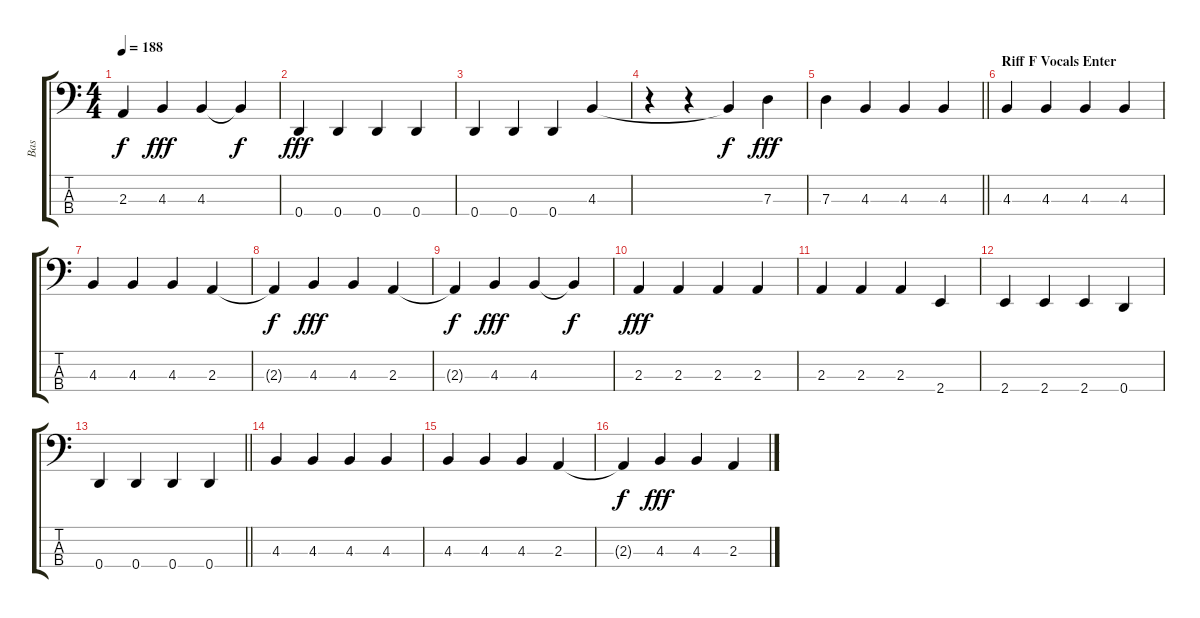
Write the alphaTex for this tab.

\track ("Bas" "Bas") {instrument electricbassfinger}
\staff {score tabs}
\tuning (F2 C2 G1 D1) {hide}
\ts (4 4)
\tempo 188
\clef f4
\ks c
2.3{t}.4{dy f} 4.3.4{dy fff} 4.3.4 4.3{t}.4{dy f} |
0.4.4{dy fff} 0.4.4 0.4.4 0.4.4 |
0.4.4 0.4.4 0.4.4 4.3.4 |
r.4 r.4 4.3{t}.4{dy f} 7.3.4{dy fff} |
\barLineRight lightlight
7.3.4 4.3.4 4.3.4 4.3.4 |
\section ("" "Riff F Vocals Enter")
4.3.4{volume 16} 4.3.4 4.3.4 4.3.4 |
4.3.4 4.3.4 4.3.4 2.3.4 |
2.3{t}.4{dy f} 4.3.4{dy fff} 4.3.4 2.3.4 |
2.3{t}.4{dy f} 4.3.4{dy fff} 4.3.4 4.3{t}.4{dy f} |
2.3.4{dy fff} 2.3.4 2.3.4 2.3.4 |
2.3.4 2.3.4 2.3.4 2.4.4 |
2.4.4 2.4.4 2.4.4 0.4.4 |
\barLineRight lightlight
0.4.4 0.4.4 0.4.4 0.4.4 |
4.3.4 4.3.4 4.3.4 4.3.4 |
4.3.4 4.3.4 4.3.4 2.3.4 |
2.3{t}.4{dy f} 4.3.4{dy fff} 4.3.4 2.3.4
